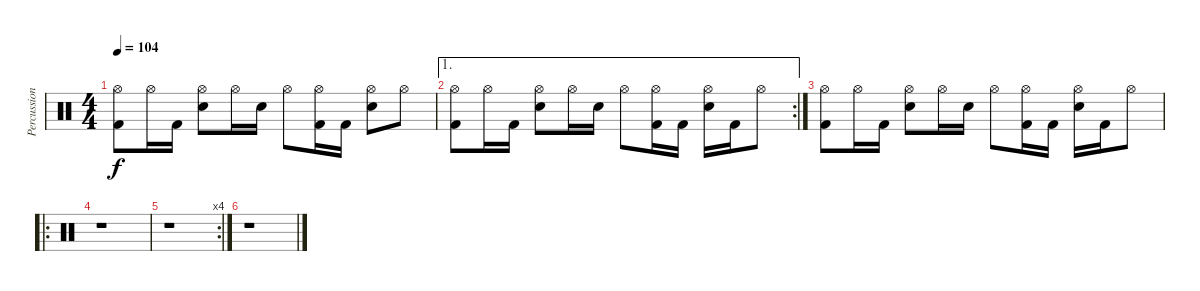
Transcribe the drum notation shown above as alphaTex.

\track ("Percussion" "Percussion") {instrument percussion}
\staff {score}
\articulation defaults
\ts (4 4)
\tempo 104
\clef neutral
\ks c
("Hi-Hat (open)" "Kick (hit) 2").8{dy f} "Hi-Hat (open)".16 "Kick (hit) 2".16 ("Hi-Hat (open)" "Snare (hit) 2").8 "Hi-Hat (open)".16 "Snare (hit) 2".16 "Hi-Hat (open)".8 ("Hi-Hat (open)" "Kick (hit) 2").16 "Kick (hit) 2".16 ("Hi-Hat (open)" "Snare (hit) 2").8 "Hi-Hat (open)".8 |
\ae 1
\rc 2
("Hi-Hat (open)" "Kick (hit) 2").8 "Hi-Hat (open)".16 "Kick (hit) 2".16 ("Hi-Hat (open)" "Snare (hit) 2").8 "Hi-Hat (open)".16 "Snare (hit) 2".16 "Hi-Hat (open)".8 ("Hi-Hat (open)" "Kick (hit) 2").16 "Kick (hit) 2".16 ("Hi-Hat (open)" "Snare (hit) 2").16 "Kick (hit) 2".16 "Hi-Hat (open)".8 |
("Hi-Hat (open)" "Kick (hit) 2").8 "Hi-Hat (open)".16 "Kick (hit) 2".16 ("Hi-Hat (open)" "Snare (hit) 2").8 "Hi-Hat (open)".16 "Snare (hit) 2".16 "Hi-Hat (open)".8 ("Hi-Hat (open)" "Kick (hit) 2").16 "Kick (hit) 2".16 ("Hi-Hat (open)" "Snare (hit) 2").16 "Kick (hit) 2".16 "Hi-Hat (open)".8 |
\ro
r.1 |
\rc 4
r.1 |
r.1
